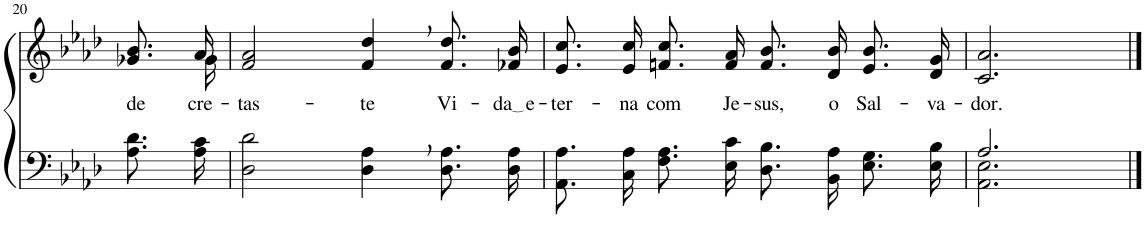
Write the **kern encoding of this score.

**kern	**kern	**text
*part2	*part1	*part1
*staff2	*staff1	*staff1
*I"Parte III e IV	*I"Parte I e II	*
!!LO:PB:g=z
*clefF4	*clefG2	*
*k[b-e-a-d-]	*k[b-e-a-d-]	*
*M4/4	*M4/4	*
=20	=20	=20
!	!	!LO:LY:b
*	*^	*
8.A-\ 8.d-\L	8.g-X/ 8.b-/L	8.ryy	de-
!	!	!	!LO:LY:b
16A-\ 16c\Jk	16a-/Jk	16g-\	cre-
=21	=21	=21	=21
!	!	!	!LO:LY:b
*	*v	*v	*
2D-\ 2d-\	2f/ 2a-/	-tas-
!	!	!LO:LY:b
4D-\, 4A-\,	4f/, 4dd-/,	-te
!	!	!LO:LY:b
8.D-\ 8.A-\L	8.f/ 8.dd-/L	Vi-
!	!	!LO:LY:b
16D-\ 16A-\Jk	16f-X/ 16b-/Jk	da e
=22	=22	=22
!	!	!LO:LY:b
8.AA-\ 8.A-\L	8.e-/ 8.cc/L	-ter-
!	!	!LO:LY:b
16C\ 16A-\Jk	16e-/ 16cc/Jk	-na
!	!	!LO:LY:b
8.F\ 8.A-\L	8.fn/ 8.cc/L	com
!	!	!LO:LY:b
16E-\ 16c\Jk	16f/ 16a-/Jk	Je-
!	!	!LO:LY:b
8.D-\ 8.B-\L	8.f/ 8.b-/L	-sus,
!	!	!LO:LY:b
16BB-\ 16A-\Jk	16d-/ 16b-/Jk	o
!	!	!LO:LY:b
8.E-\ 8.G\L	8.e-/ 8.b-/L	Sal-
!	!	!LO:LY:b
16E-\ 16B-\Jk	16d-/ 16g/Jk	-va-
=23	=23	=23
*^	*	*
!	!	!	!LO:LY:b
2.A-/	2.AA-\ 2.E-\	2.c/ 2.a-/	-dor.
*v	*v	*	*
==	==	==
*-	*-	*-
